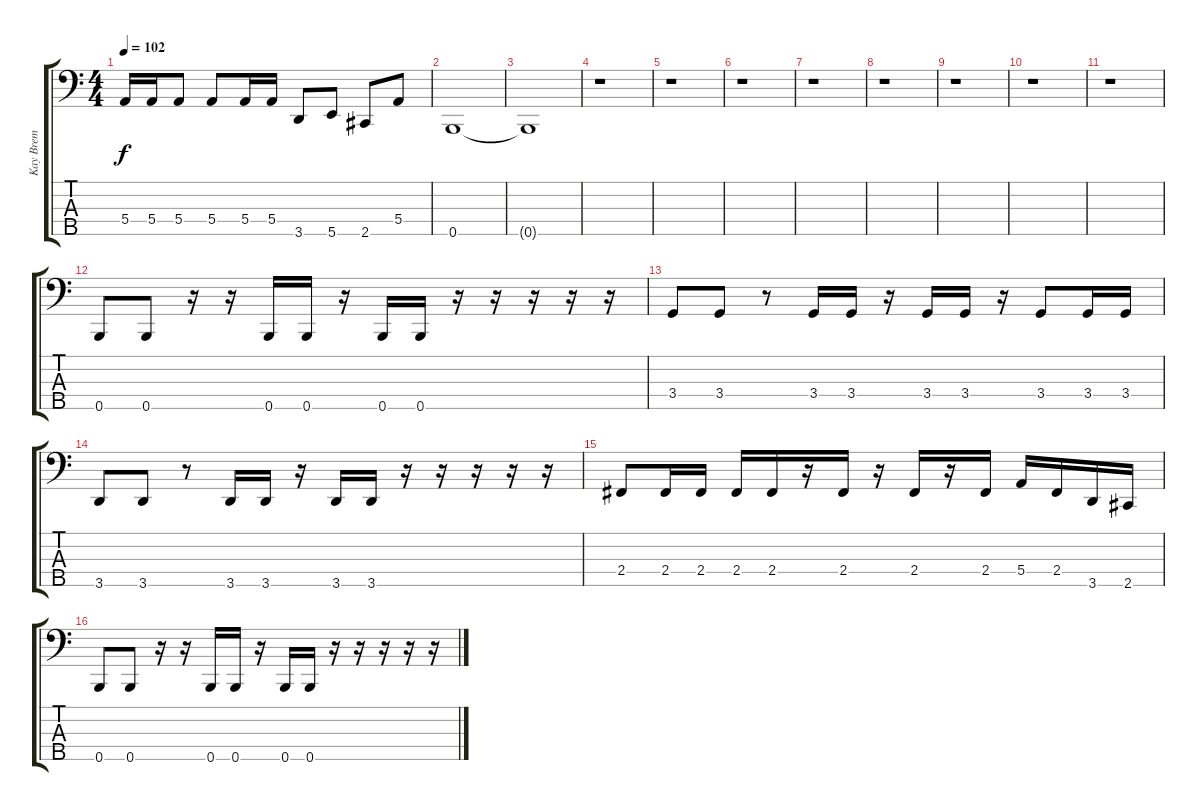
\track ("Kay Brem" "Kay Brem") {instrument electricbasspick}
\staff {score tabs}
\tuning (G2 D2 A1 E1 B0) {hide}
\ts (4 4)
\tempo 102
\clef f4
\ks c
5.4.16{dy f} 5.4.16 5.4.8 5.4.8 5.4.16 5.4.16 3.5.8 5.5.8 2.5.8 5.4.8 |
0.5.1 |
0.5{t}.1 |
r.1 |
r.1 |
r.1 |
r.1 |
r.1 |
r.1 |
r.1 |
r.1 |
0.5.8 0.5.8 r.16 r.16 0.5.16 0.5.16 r.16 0.5.16 0.5.16 r.16 r.16 r.16 r.16 r.16 |
3.4.8 3.4.8 r.8 3.4.16 3.4.16 r.16 3.4.16 3.4.16 r.16 3.4.8 3.4.16 3.4.16 |
3.5.8 3.5.8 r.8 3.5.16 3.5.16 r.16 3.5.16 3.5.16 r.16 r.16 r.16 r.16 r.16 |
2.4.8 2.4.16 2.4.16 2.4.16 2.4.16 r.16 2.4.16 r.16 2.4.16 r.16 2.4.16 5.4.16 2.4.16 3.5.16 2.5.16 |
0.5.8 0.5.8 r.16 r.16 0.5.16 0.5.16 r.16 0.5.16 0.5.16 r.16 r.16 r.16 r.16 r.16
